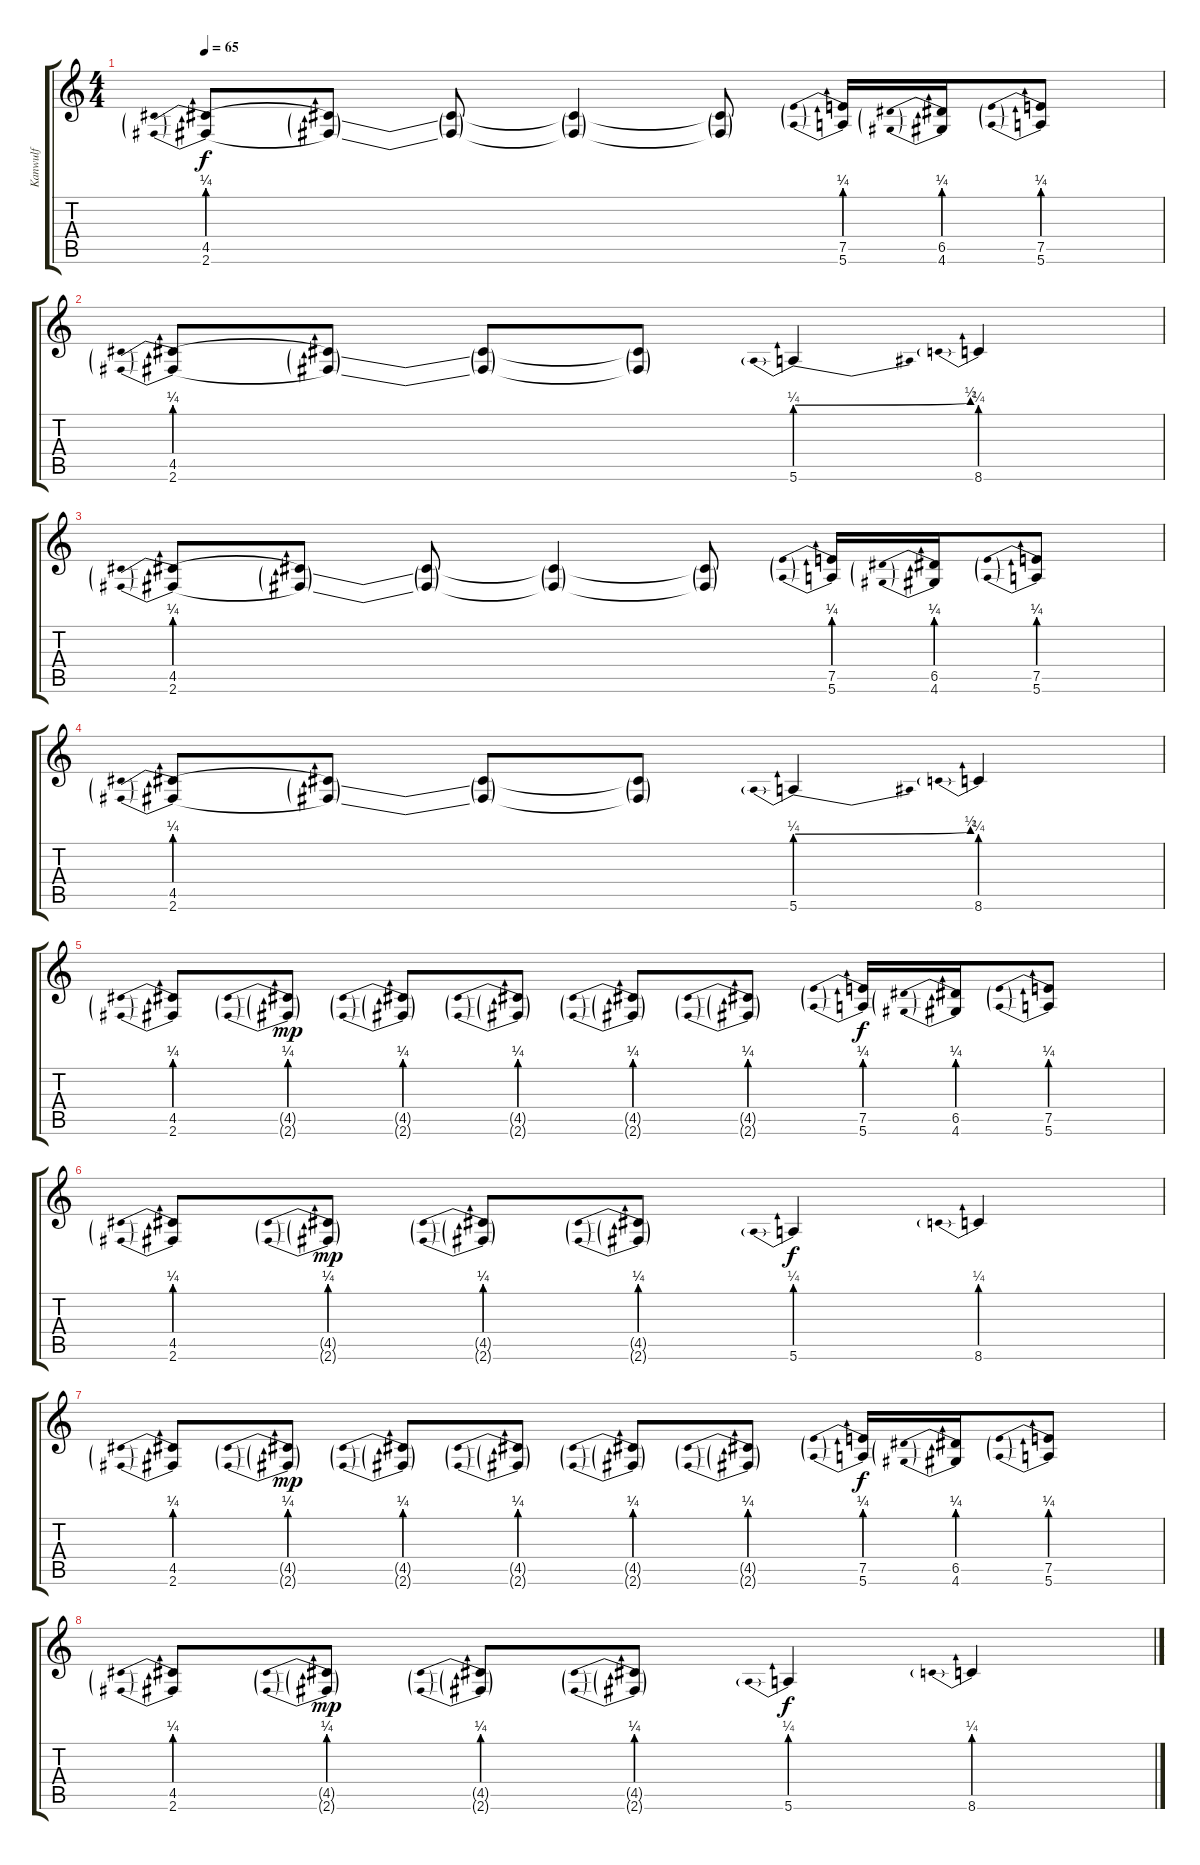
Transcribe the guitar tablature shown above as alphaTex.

\track ("Kanwulf" "Kanwulf") {instrument distortionguitar}
\staff {score tabs}
\tuning (E4 B3 G3 D3 A2 E2) {hide}
\ts (4 4)
\tempo 65
\clef g2
\ks c
(4.5{be (prebend 0 1 60 1)} 2.6{be (prebend 0 1 60 1)}).8{dy f} (4.5{t} 2.6{t}).8 (4.5{t} 2.6{t}).8 (4.5{t} 2.6{t}).4 (4.5{t} 2.6{t}).8 (7.5{be (prebend 0 1 60 1)} 5.6{be (prebend 0 1 60 1)}).16 (6.5{be (prebend 0 1 60 1)} 4.6{be (prebend 0 1 60 1)}).16 (7.5{be (prebend 0 1 60 1)} 5.6{be (prebend 0 1 60 1)}).8 |
(4.5{be (prebend 0 1 60 1)} 2.6{be (prebend 0 1 60 1)}).8 (4.5{t} 2.6{t}).8 (4.5{t} 2.6{t}).8 (4.5{t} 2.6{t}).8 5.6{be (prebendbend 0 1 60 2)}.4 8.6{be (prebend 0 1 60 1)}.4 |
(4.5{be (prebend 0 1 60 1)} 2.6{be (prebend 0 1 60 1)}).8 (4.5{t} 2.6{t}).8 (4.5{t} 2.6{t}).8 (4.5{t} 2.6{t}).4 (4.5{t} 2.6{t}).8 (7.5{be (prebend 0 1 60 1)} 5.6{be (prebend 0 1 60 1)}).16 (6.5{be (prebend 0 1 60 1)} 4.6{be (prebend 0 1 60 1)}).16 (7.5{be (prebend 0 1 60 1)} 5.6{be (prebend 0 1 60 1)}).8 |
(4.5{be (prebend 0 1 60 1)} 2.6{be (prebend 0 1 60 1)}).8 (4.5{t} 2.6{t}).8 (4.5{t} 2.6{t}).8 (4.5{t} 2.6{t}).8 5.6{be (prebendbend 0 1 60 2)}.4 8.6{be (prebend 0 1 60 1)}.4 |
(4.5{be (prebend 0 1 60 1)} 2.6{be (prebend 0 1 60 1)}).8 (4.5{be (prebend 0 1 60 1) g} 2.6{be (prebend 0 1 60 1) g}).8{dy mp} (4.5{be (prebend 0 1 60 1) g} 2.6{be (prebend 0 1 60 1) g}).8 (4.5{be (prebend 0 1 60 1) g} 2.6{be (prebend 0 1 60 1) g}).8 (4.5{be (prebend 0 1 60 1) g} 2.6{be (prebend 0 1 60 1) g}).8 (4.5{be (prebend 0 1 60 1) g} 2.6{be (prebend 0 1 60 1) g}).8 (7.5{be (prebend 0 1 60 1)} 5.6{be (prebend 0 1 60 1)}).16{dy f} (6.5{be (prebend 0 1 60 1)} 4.6{be (prebend 0 1 60 1)}).16 (7.5{be (prebend 0 1 60 1)} 5.6{be (prebend 0 1 60 1)}).8 |
(4.5{be (prebend 0 1 60 1)} 2.6{be (prebend 0 1 60 1)}).8{volume 12} (4.5{be (prebend 0 1 60 1) g} 2.6{be (prebend 0 1 60 1) g}).8{dy mp} (4.5{be (prebend 0 1 60 1) g} 2.6{be (prebend 0 1 60 1) g}).8 (4.5{be (prebend 0 1 60 1) g} 2.6{be (prebend 0 1 60 1) g}).8 5.6{be (prebend 0 1 60 1)}.4{dy f} 8.6{be (prebend 0 1 60 1)}.4 |
(4.5{be (prebend 0 1 60 1)} 2.6{be (prebend 0 1 60 1)}).8{volume 11} (4.5{be (prebend 0 1 60 1) g} 2.6{be (prebend 0 1 60 1) g}).8{dy mp} (4.5{be (prebend 0 1 60 1) g} 2.6{be (prebend 0 1 60 1) g}).8 (4.5{be (prebend 0 1 60 1) g} 2.6{be (prebend 0 1 60 1) g}).8 (4.5{be (prebend 0 1 60 1) g} 2.6{be (prebend 0 1 60 1) g}).8 (4.5{be (prebend 0 1 60 1) g} 2.6{be (prebend 0 1 60 1) g}).8 (7.5{be (prebend 0 1 60 1)} 5.6{be (prebend 0 1 60 1)}).16{dy f} (6.5{be (prebend 0 1 60 1)} 4.6{be (prebend 0 1 60 1)}).16 (7.5{be (prebend 0 1 60 1)} 5.6{be (prebend 0 1 60 1)}).8 |
(4.5{be (prebend 0 1 60 1)} 2.6{be (prebend 0 1 60 1)}).8{volume 8} (4.5{be (prebend 0 1 60 1) g} 2.6{be (prebend 0 1 60 1) g}).8{dy mp} (4.5{be (prebend 0 1 60 1) g} 2.6{be (prebend 0 1 60 1) g}).8 (4.5{be (prebend 0 1 60 1) g} 2.6{be (prebend 0 1 60 1) g}).8 5.6{be (prebend 0 1 60 1)}.4{dy f} 8.6{be (prebend 0 1 60 1)}.4
